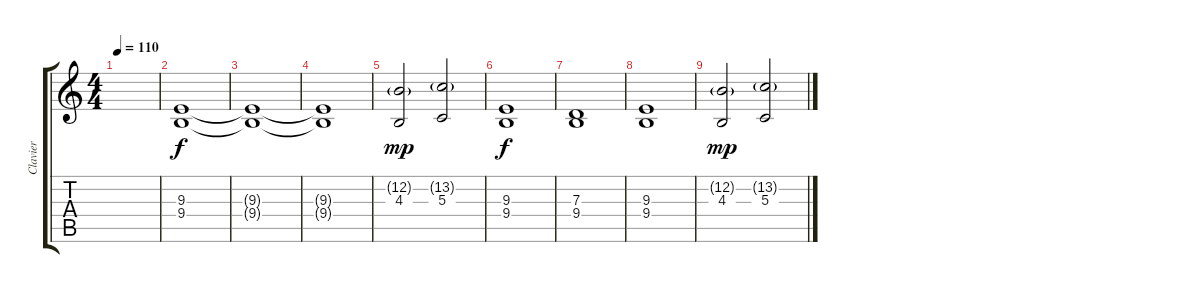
\track ("Clavier" "Clavier") {instrument churchorgan}
\staff {score tabs}
\tuning (E4 B3 G3 D3 A2 E2) {hide}
\ts (4 4)
\tempo 110
\clef g2
\ks c
|
(9.3 9.4).1{dy f} |
(9.3{t} 9.4{t}).1 |
(9.3{t} 9.4{t}).1 |
(12.2{g} 4.3).2{dy mp} (13.2{g} 5.3).2 |
(9.3 9.4).1{dy f} |
(7.3 9.4).1 |
(9.3 9.4).1 |
(12.2{g} 4.3).2{dy mp} (13.2{g} 5.3).2
